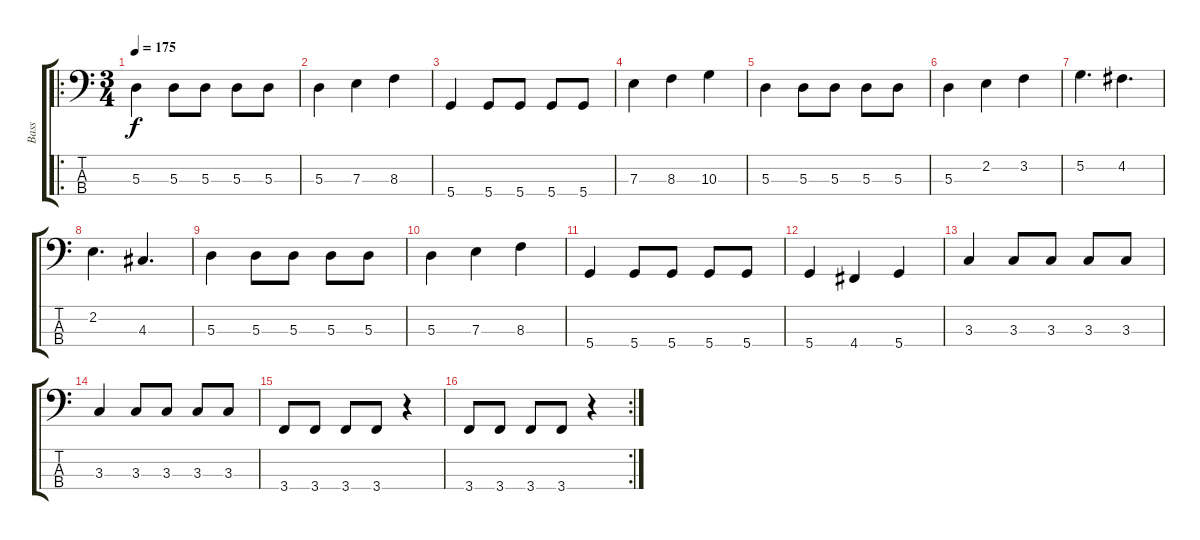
\track ("Bass" "Bass") {instrument electricbassfinger}
\staff {score tabs}
\tuning (G2 D2 A1 D1) {hide}
\ro
\ts (3 4)
\tempo 175
\clef f4
\ks c
5.3.4{dy f} 5.3.8 5.3.8 5.3.8 5.3.8 |
5.3.4 7.3.4 8.3.4 |
5.4.4 5.4.8 5.4.8 5.4.8 5.4.8 |
7.3.4 8.3.4 10.3.4 |
5.3.4 5.3.8 5.3.8 5.3.8 5.3.8 |
5.3.4 2.2.4 3.2.4 |
5.2.4{d} 4.2.4{d} |
2.2.4{d} 4.3.4{d} |
5.3.4 5.3.8 5.3.8 5.3.8 5.3.8 |
5.3.4 7.3.4 8.3.4 |
5.4.4 5.4.8 5.4.8 5.4.8 5.4.8 |
5.4.4 4.4.4 5.4.4 |
3.3.4 3.3.8 3.3.8 3.3.8 3.3.8 |
3.3.4 3.3.8 3.3.8 3.3.8 3.3.8 |
3.4.8 3.4.8 3.4.8 3.4.8 r.4 |
\rc 2
3.4.8 3.4.8 3.4.8 3.4.8 r.4
